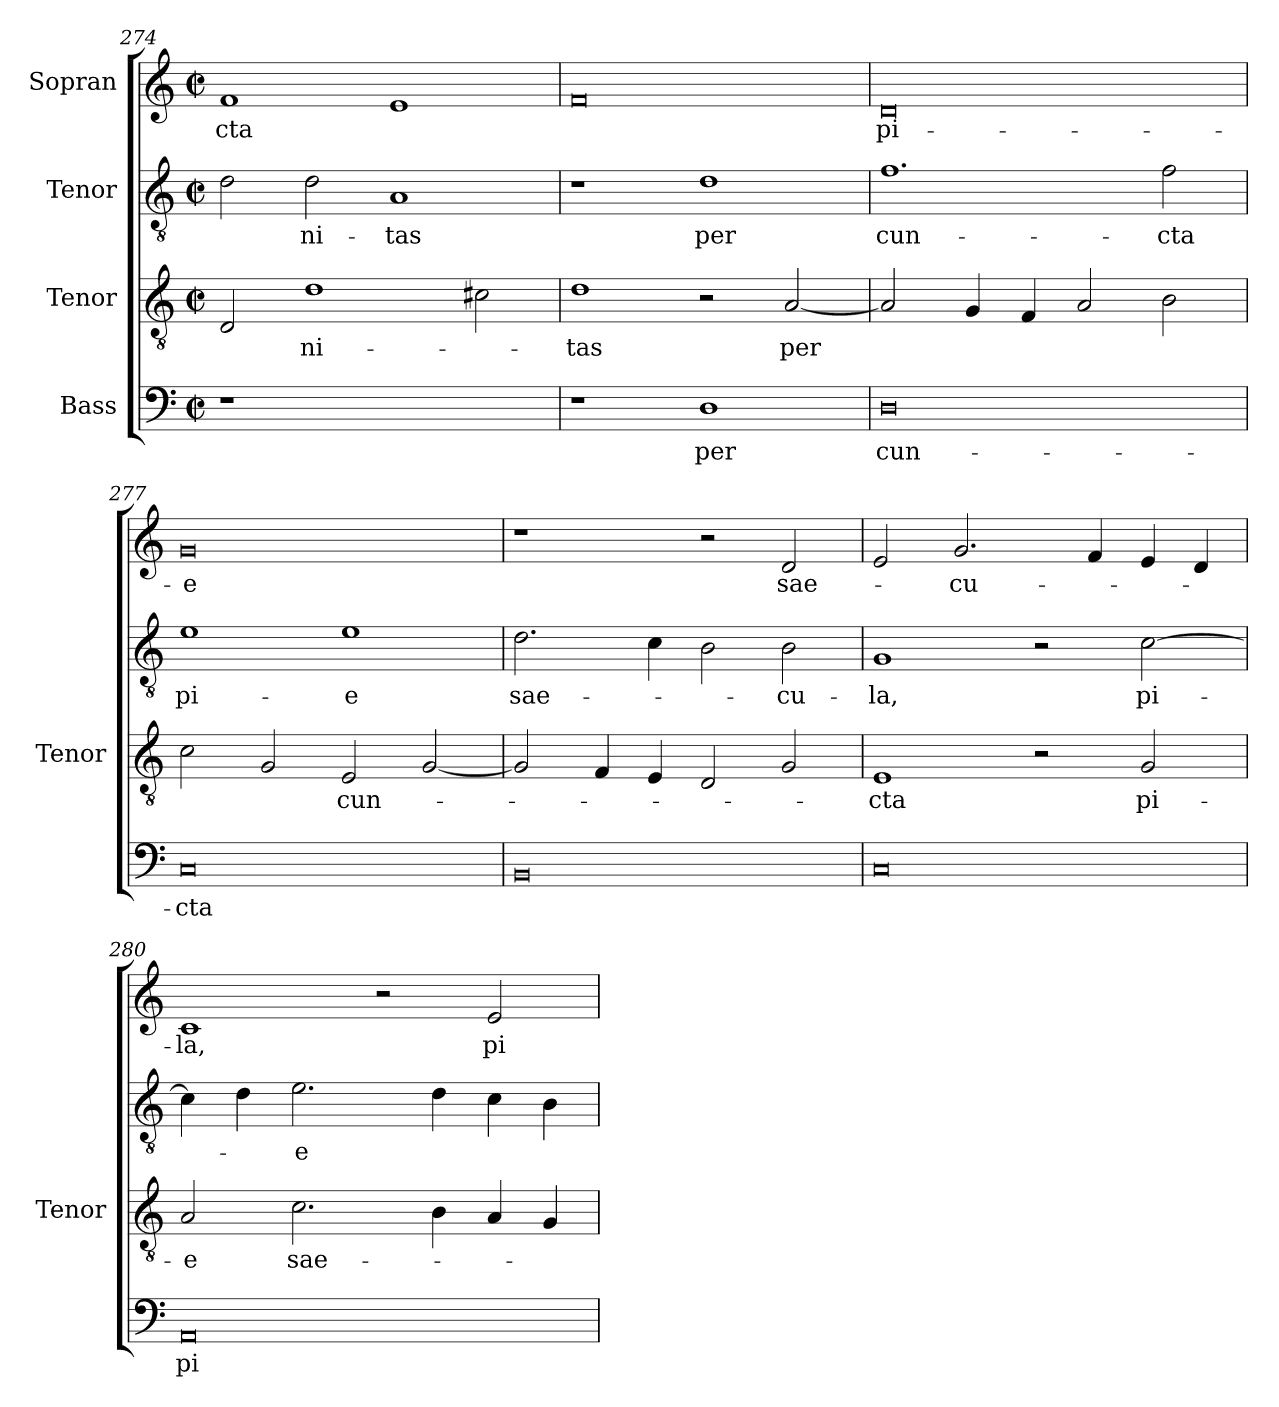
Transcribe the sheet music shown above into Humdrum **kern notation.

**kern	**text	**kern	**text	**kern	**text	**kern	**text
*part4	*part4	*part3	*part3	*part2	*part2	*part1	*part1
*staff4	*staff4	*staff3	*staff3	*staff2	*staff2	*staff1	*staff1
*I"Bass	*	*I"Tenor	*	*I"Tenor	*	*I"Sopran	*
*	*	*I'Tenor	*	*	*	*	*
*clefF4	*	*clefGv2	*	*clefGv2	*	*clefG2	*
*	*	*ITrd7c12	*	*ITrd7c12	*	*	*
*k[]	*	*k[]	*	*k[]	*	*k[]	*
*M2/2	*	*M2/2	*	*M2/2	*	*M2/2	*
*met(c|)	*	*met(c|)	*	*met(c|)	*	*met(c|)	*
=274	=274	=274	=274	=274	=274	=274	=274
!LO:N:vis=1	!	!	!	!	!	!	!
!	!	!	!	!	!	!	!LO:LY:b:color=#000000
1r	.	2DDi/	.	2Di\	.	1fi	-cta
!	!	!	!LO:LY:b:color=#000000	!	!	!	!
!	!	!	!	!	!LO:LY:b:color=#000000	!	!
.	.	1Di	-ni-	2Di\	-ni-	.	.
!	!	!	!	!	!LO:LY:b:color=#000000	!	!
1ryy	.	.	.	1AAi	-tas	1ei	.
.	.	2C#Xi\	.	.	.	.	.
=275	=275	=275	=275	=275	=275	=275	=275
!	!	!	!LO:LY:b:color=#000000	!	!	!	!
1r	.	1Di	-tas	1r	.	0fi	.
!	!LO:LY:b:color=#000000	!	!	!	!	!	!
!	!	!	!	!	!LO:LY:b:color=#000000	!	!
1Di	per	2r	.	1Di	per	.	.
!	!	!	!LO:LY:b:color=#000000	!	!	!	!
.	.	[<2AAi/	per	.	.	.	.
=276	=276	=276	=276	=276	=276	=276	=276
!	!LO:LY:b:color=#000000	!	!	!	!	!	!
!	!	!	!	!	!LO:LY:b:color=#000000	!	!
!	!	!	!	!	!	!	!LO:LY:b:color=#000000
0Di	cun-	2AAi/]	.	1.Fi	cun-	0di	pi-
.	.	4GGi/	.	.	.	.	.
.	.	4FFi/	.	.	.	.	.
.	.	2AAi/	.	.	.	.	.
!	!	!	!	!	!LO:LY:b:color=#000000	!	!
.	.	2BBi\	.	2Fi\	-cta	.	.
=277	=277	=277	=277	=277	=277	=277	=277
!	!LO:LY:b:color=#000000	!	!	!	!	!	!
!	!	!	!	!	!LO:LY:b:color=#000000	!	!
!	!	!	!	!	!	!	!LO:LY:b:color=#000000
0Ci	-cta	2Ci\	.	1Ei	pi-	0gi	-e
.	.	2GGi/	.	.	.	.	.
!	!	!	!LO:LY:b:color=#000000	!	!	!	!
!	!	!	!	!	!LO:LY:b:color=#000000	!	!
.	.	2EEi/	cun-	1Ei	-e	.	.
.	.	[<2GGi/	.	.	.	.	.
=278	=278	=278	=278	=278	=278	=278	=278
!	!	!	!	!	!LO:LY:b:color=#000000	!	!
0BBi	.	2GGi/]	.	2.Di\	sae-	1r	.
.	.	4FFi/	.	.	.	.	.
.	.	4EEi/	.	4Ci\	.	.	.
.	.	2DDi/	.	2BBi\	.	2r	.
!	!	!	!	!	!LO:LY:b:color=#000000	!	!
!	!	!	!	!	!	!	!LO:LY:b:color=#000000
.	.	2GGi/	.	2BBi\	-cu-	2di/	sae-
=279	=279	=279	=279	=279	=279	=279	=279
!	!	!	!LO:LY:b:color=#000000	!	!	!	!
!	!	!	!	!	!LO:LY:b:color=#000000	!	!
0Ci	.	1EEi	-cta	1GGi	-la,	2ei/	.
!	!	!	!	!	!	!	!LO:LY:b:color=#000000
.	.	.	.	.	.	2.gi/	-cu-
.	.	2r	.	2r	.	.	.
.	.	.	.	.	.	4fi/	.
!	!	!	!LO:LY:b:color=#000000	!	!	!	!
!	!	!	!	!	!LO:LY:b:color=#000000	!	!
.	.	2GGi/	pi-	[>2Ci\	pi-	4ei/	.
.	.	.	.	.	.	4di/	.
!!LO:LB:g=z
=280	=280	=280	=280	=280	=280	=280	=280
!	!LO:LY:b:color=#000000	!	!	!	!	!	!
!	!	!	!LO:LY:b:color=#000000	!	!	!	!
!	!	!	!	!	!	!	!LO:LY:b:color=#000000
0AAi	pi-	2AAi/	-e	4Ci\]	.	1ci	-la,
.	.	.	.	4Di\	.	.	.
!	!	!	!LO:LY:b:color=#000000	!	!	!	!
!	!	!	!	!	!LO:LY:b:color=#000000	!	!
.	.	2.Ci\	sae-	2.Ei\	-e	.	.
.	.	.	.	.	.	2r	.
.	.	4BBi\	.	4Di\	.	.	.
!	!	!	!	!	!	!	!LO:LY:b:color=#000000
.	.	4AAi/	.	4Ci\	.	2ei/	pi-
.	.	4GGi/	.	4BBi\	.	.	.
=	=	=	=	=	=	=	=
*-	*-	*-	*-	*-	*-	*-	*-
